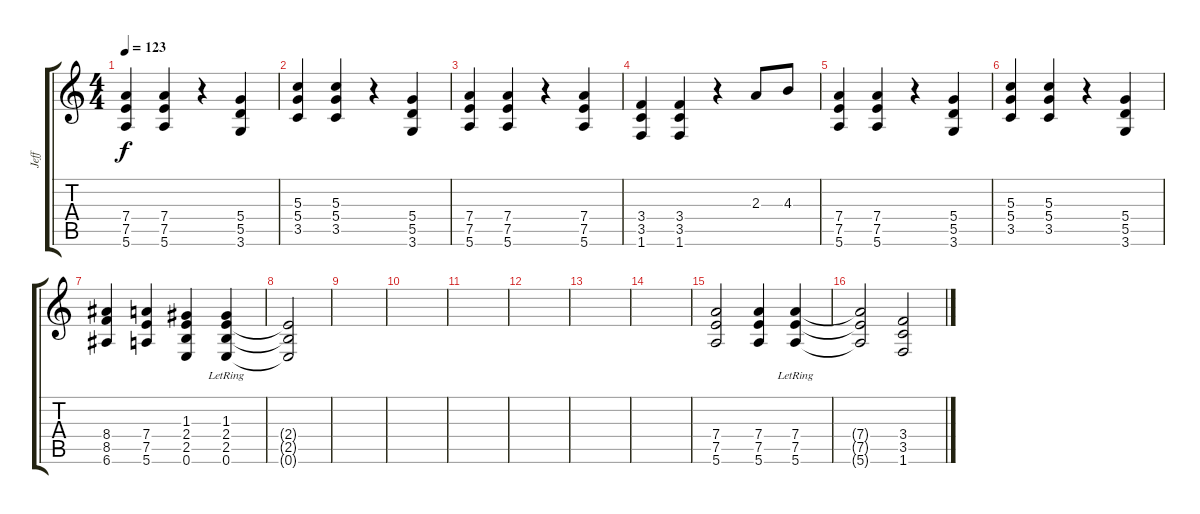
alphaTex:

\track ("Jeff" "Jeff") {instrument distortionguitar}
\staff {score tabs}
\tuning (E4 B3 G3 D3 A2 E2) {hide}
\ts (4 4)
\tempo 123
\clef g2
\ks c
(7.4 7.5 5.6).4{dy f instrument distortionguitar} (7.4 7.5 5.6).4 r.4 (5.4 5.5 3.6).4 |
(5.3 5.4 3.5).4 (5.3 5.4 3.5).4 r.4 (5.4 5.5 3.6).4 |
(7.4 7.5 5.6).4 (7.4 7.5 5.6).4 r.4 (7.4 7.5 5.6).4 |
(3.4 3.5 1.6).4 (3.4 3.5 1.6).4 r.4 2.3.8 4.3.8 |
(7.4 7.5 5.6).4 (7.4 7.5 5.6).4 r.4 (5.4 5.5 3.6).4 |
(5.3 5.4 3.5).4 (5.3 5.4 3.5).4 r.4 (5.4 5.5 3.6).4 |
(8.4 8.5 6.6).4 (7.4 7.5 5.6).4 (1.3 2.4 2.5 0.6).4 (1.3 2.4 2.5 0.6{lr}).4 |
(2.4{t} 2.5{t} 0.6{t}).2 |
|
|
|
|
|
|
(7.4 7.5 5.6).2 (7.4 7.5 5.6).4 (7.4{lr} 7.5{lr} 5.6{lr}).4 |
(7.4{t} 7.5{t} 5.6{t}).2 (3.4 3.5 1.6).2
